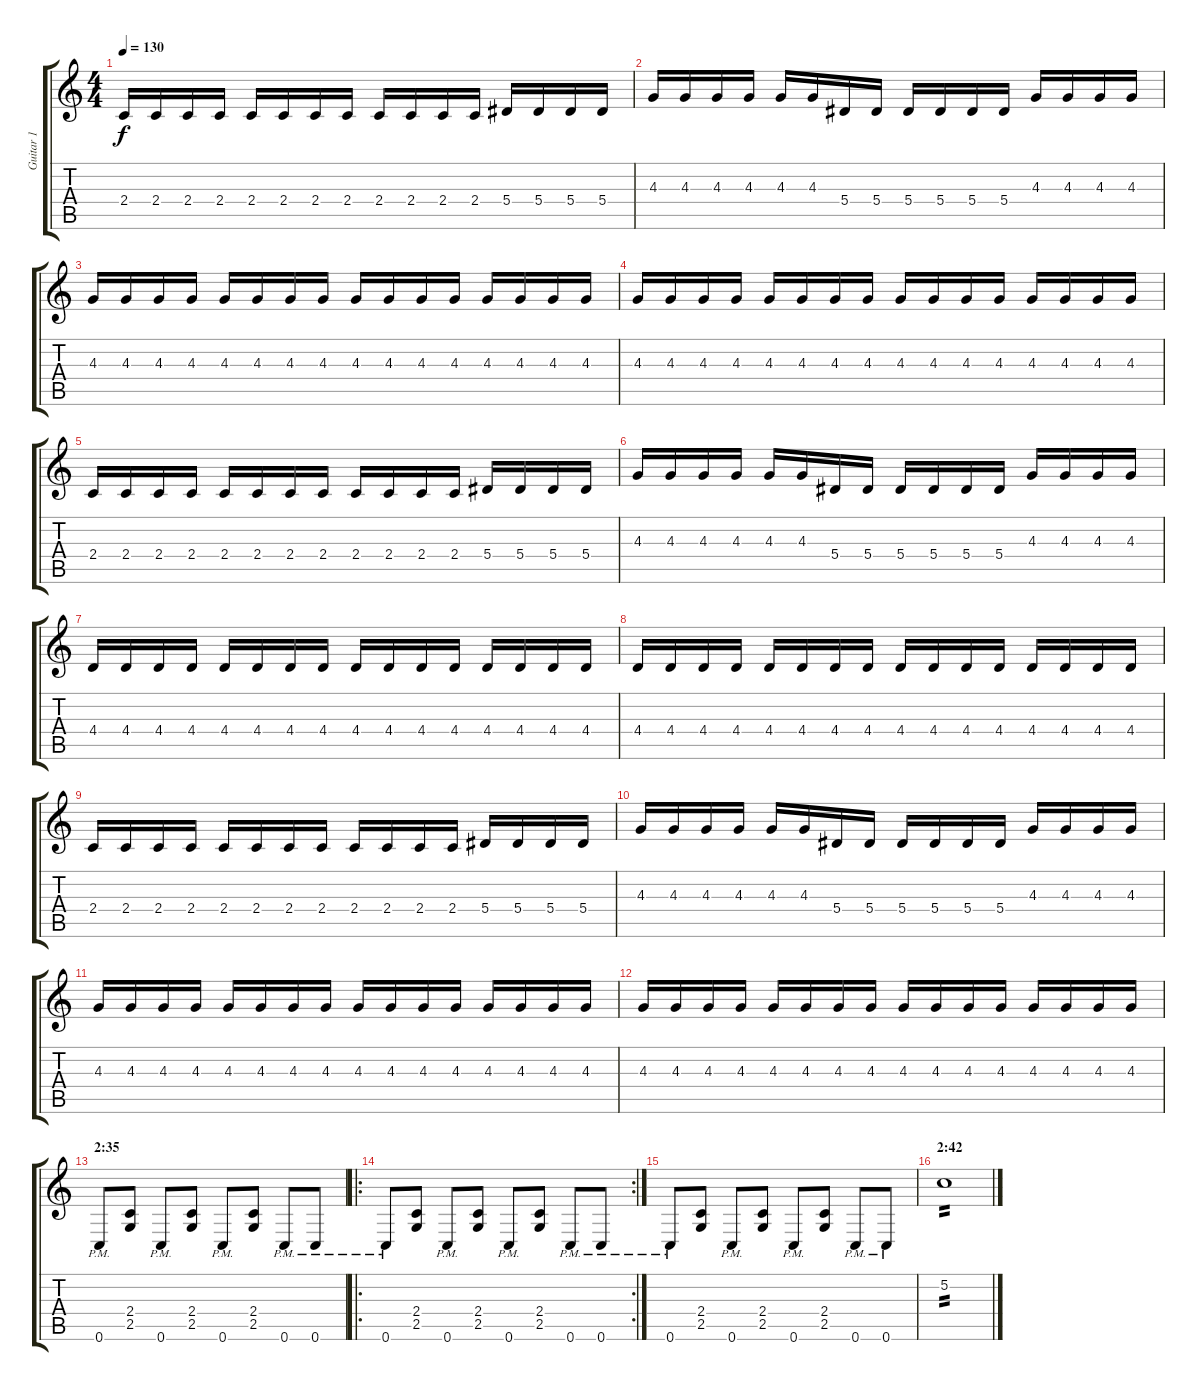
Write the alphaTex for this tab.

\track ("Guitar 1" "Guitar 1") {instrument distortionguitar}
\staff {score tabs}
\tuning (C4 G3 Eb3 Bb2 F2 C2) {hide}
\ts (4 4)
\tempo 130
\clef g2
\ks c
2.4.16{dy f} 2.4.16 2.4.16 2.4.16 2.4.16 2.4.16 2.4.16 2.4.16 2.4.16 2.4.16 2.4.16 2.4.16 5.4.16 5.4.16 5.4.16 5.4.16 |
4.3.16 4.3.16 4.3.16 4.3.16 4.3.16 4.3.16 5.4.16 5.4.16 5.4.16 5.4.16 5.4.16 5.4.16 4.3.16 4.3.16 4.3.16 4.3.16 |
4.3.16 4.3.16 4.3.16 4.3.16 4.3.16 4.3.16 4.3.16 4.3.16 4.3.16 4.3.16 4.3.16 4.3.16 4.3.16 4.3.16 4.3.16 4.3.16 |
4.3.16 4.3.16 4.3.16 4.3.16 4.3.16 4.3.16 4.3.16 4.3.16 4.3.16 4.3.16 4.3.16 4.3.16 4.3.16 4.3.16 4.3.16 4.3.16 |
2.4.16{instrument overdrivenguitar} 2.4.16 2.4.16 2.4.16 2.4.16 2.4.16 2.4.16 2.4.16 2.4.16 2.4.16 2.4.16 2.4.16 5.4.16 5.4.16 5.4.16 5.4.16 |
4.3.16 4.3.16 4.3.16 4.3.16 4.3.16 4.3.16 5.4.16 5.4.16 5.4.16 5.4.16 5.4.16 5.4.16 4.3.16 4.3.16 4.3.16 4.3.16 |
4.4.16 4.4.16 4.4.16 4.4.16 4.4.16 4.4.16 4.4.16 4.4.16 4.4.16 4.4.16 4.4.16 4.4.16 4.4.16 4.4.16 4.4.16 4.4.16 |
4.4.16 4.4.16 4.4.16 4.4.16 4.4.16 4.4.16 4.4.16 4.4.16 4.4.16 4.4.16 4.4.16 4.4.16 4.4.16 4.4.16 4.4.16 4.4.16 |
2.4.16 2.4.16 2.4.16 2.4.16 2.4.16 2.4.16 2.4.16 2.4.16 2.4.16 2.4.16 2.4.16 2.4.16 5.4.16 5.4.16 5.4.16 5.4.16 |
4.3.16 4.3.16 4.3.16 4.3.16 4.3.16 4.3.16 5.4.16 5.4.16 5.4.16 5.4.16 5.4.16 5.4.16 4.3.16 4.3.16 4.3.16 4.3.16 |
4.3.16 4.3.16 4.3.16 4.3.16 4.3.16 4.3.16 4.3.16 4.3.16 4.3.16 4.3.16 4.3.16 4.3.16 4.3.16 4.3.16 4.3.16 4.3.16 |
4.3.16 4.3.16 4.3.16 4.3.16 4.3.16 4.3.16 4.3.16 4.3.16 4.3.16 4.3.16 4.3.16 4.3.16 4.3.16 4.3.16 4.3.16 4.3.16 |
\section ("" "2:35")
0.6{pm}.8 (2.4 2.5).8 0.6{pm}.8 (2.4 2.5).8 0.6{pm}.8 (2.4 2.5).8 0.6{pm}.8 0.6{pm}.8 |
\ro
\rc 2
0.6{pm}.8 (2.4 2.5).8 0.6{pm}.8 (2.4 2.5).8 0.6{pm}.8 (2.4 2.5).8 0.6{pm}.8 0.6{pm}.8 |
0.6{pm}.8 (2.4 2.5).8 0.6{pm}.8 (2.4 2.5).8 0.6{pm}.8 (2.4 2.5).8 0.6{pm}.8 0.6{pm}.8 |
\section ("" "2:42")
5.2.1{tp 2 instrument overdrivenguitar}
